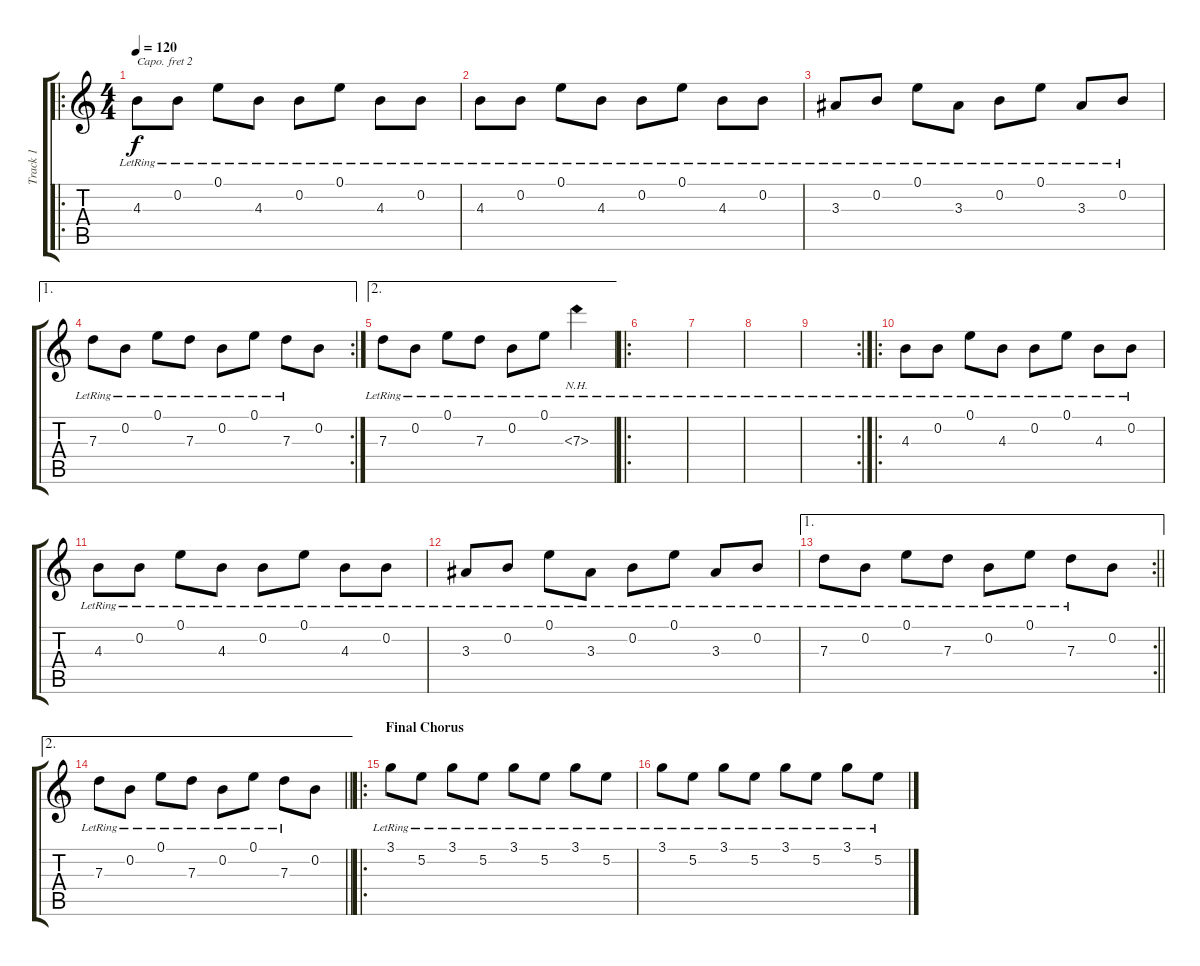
\track ("Track 1" "Track 1") {instrument electricguitarclean}
\staff {score tabs}
\capo 2
\tuning (D4 A3 F3 C3 G2 C2) {hide}
\ro
\ts (4 4)
\tempo 120
\clef g2
\ks c
4.3{lr}.8{dy f} 0.2{lr}.8 0.1{lr}.8 4.3{lr}.8 0.2{lr}.8 0.1{lr}.8 4.3{lr}.8 0.2{lr}.8 |
4.3{lr}.8 0.2{lr}.8 0.1{lr}.8 4.3{lr}.8 0.2{lr}.8 0.1{lr}.8 4.3{lr}.8 0.2{lr}.8 |
3.3{lr}.8 0.2{lr}.8 0.1{lr}.8 3.3{lr}.8 0.2{lr}.8 0.1{lr}.8 3.3{lr}.8 0.2{lr}.8 |
\ae 1
\rc 2
7.3{lr}.8 0.2{lr}.8 0.1{lr}.8 7.3{lr}.8 0.2{lr}.8 0.1{lr}.8 7.3{lr}.8 0.2.8 |
\ae 2
7.3{lr}.8 0.2{lr}.8 0.1{lr}.8 7.3{lr}.8 0.2{lr}.8 0.1{lr}.8 7.3{nh lr}.4 |
\ro
|
|
|
\rc 2
|
\ro
4.3{lr}.8 0.2{lr}.8 0.1{lr}.8 4.3{lr}.8 0.2{lr}.8 0.1{lr}.8 4.3{lr}.8 0.2{lr}.8 |
4.3{lr}.8 0.2{lr}.8 0.1{lr}.8 4.3{lr}.8 0.2{lr}.8 0.1{lr}.8 4.3{lr}.8 0.2{lr}.8 |
3.3{lr}.8 0.2{lr}.8 0.1{lr}.8 3.3{lr}.8 0.2{lr}.8 0.1{lr}.8 3.3{lr}.8 0.2{lr}.8 |
\ae 1
\rc 2
\barLineRight lightlight
7.3{lr}.8 0.2{lr}.8 0.1{lr}.8 7.3{lr}.8 0.2{lr}.8 0.1{lr}.8 7.3{lr}.8 0.2.8 |
\ae 2
\barLineRight lightlight
7.3{lr}.8 0.2{lr}.8 0.1{lr}.8 7.3{lr}.8 0.2{lr}.8 0.1{lr}.8 7.3{lr}.8 0.2.8 |
\ro
\section ("" "Final Chorus")
3.1{lr}.8{instrument distortionguitar} 5.2{lr}.8 3.1{lr}.8 5.2{lr}.8 3.1{lr}.8 5.2{lr}.8 3.1{lr}.8 5.2{lr}.8 |
3.1{lr}.8 5.2{lr}.8 3.1{lr}.8 5.2{lr}.8 3.1{lr}.8 5.2{lr}.8 3.1{lr}.8 5.2{lr}.8
